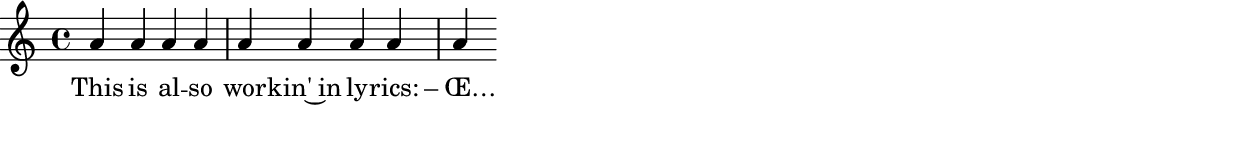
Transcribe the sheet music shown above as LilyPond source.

%% Generated by lilypond-book.py
%% Options: [exampleindent=10.16\mm,indent=0\mm,line-width=160\mm,quote]
\include "lilypond-book-preamble.ly"


% ****************************************************************
% Start cut-&-pastable-section
% ****************************************************************



\paper {
  indent = 0\mm
  line-width = 160\mm
  % offset the left padding, also add 1mm as lilypond creates cropped
  % images with a little space on the right
  line-width = #(- line-width (* mm  3.000000) (* mm 1))
  line-width = 160\mm - 2.0 * 10.16\mm
  % offset the left padding, also add 1mm as lilypond creates cropped
  % images with a little space on the right
  line-width = #(- line-width (* mm  3.000000) (* mm 1))
}

\layout {
  
}





% ****************************************************************
% ly snippet:
% ****************************************************************
\sourcefileline 2426
\paper {
  #(include-special-characters)
}

\markup "&flqq; &ndash; &OE;uvre incomplète&hellip; &frqq;"

\score {
  \new Staff { \repeat unfold 9 a'4 }
  \addlyrics {
    This is al -- so wor -- kin'~in ly -- rics: &ndash;_&OE;&hellip;
  }
}

\markup \column {
  "The replacement can be disabled:"
  "&ndash; &OE; &hellip;"
  \override #'(replacement-alist . ()) "&ndash; &OE; &hellip;"
}



% ****************************************************************
% end ly snippet
% ****************************************************************
